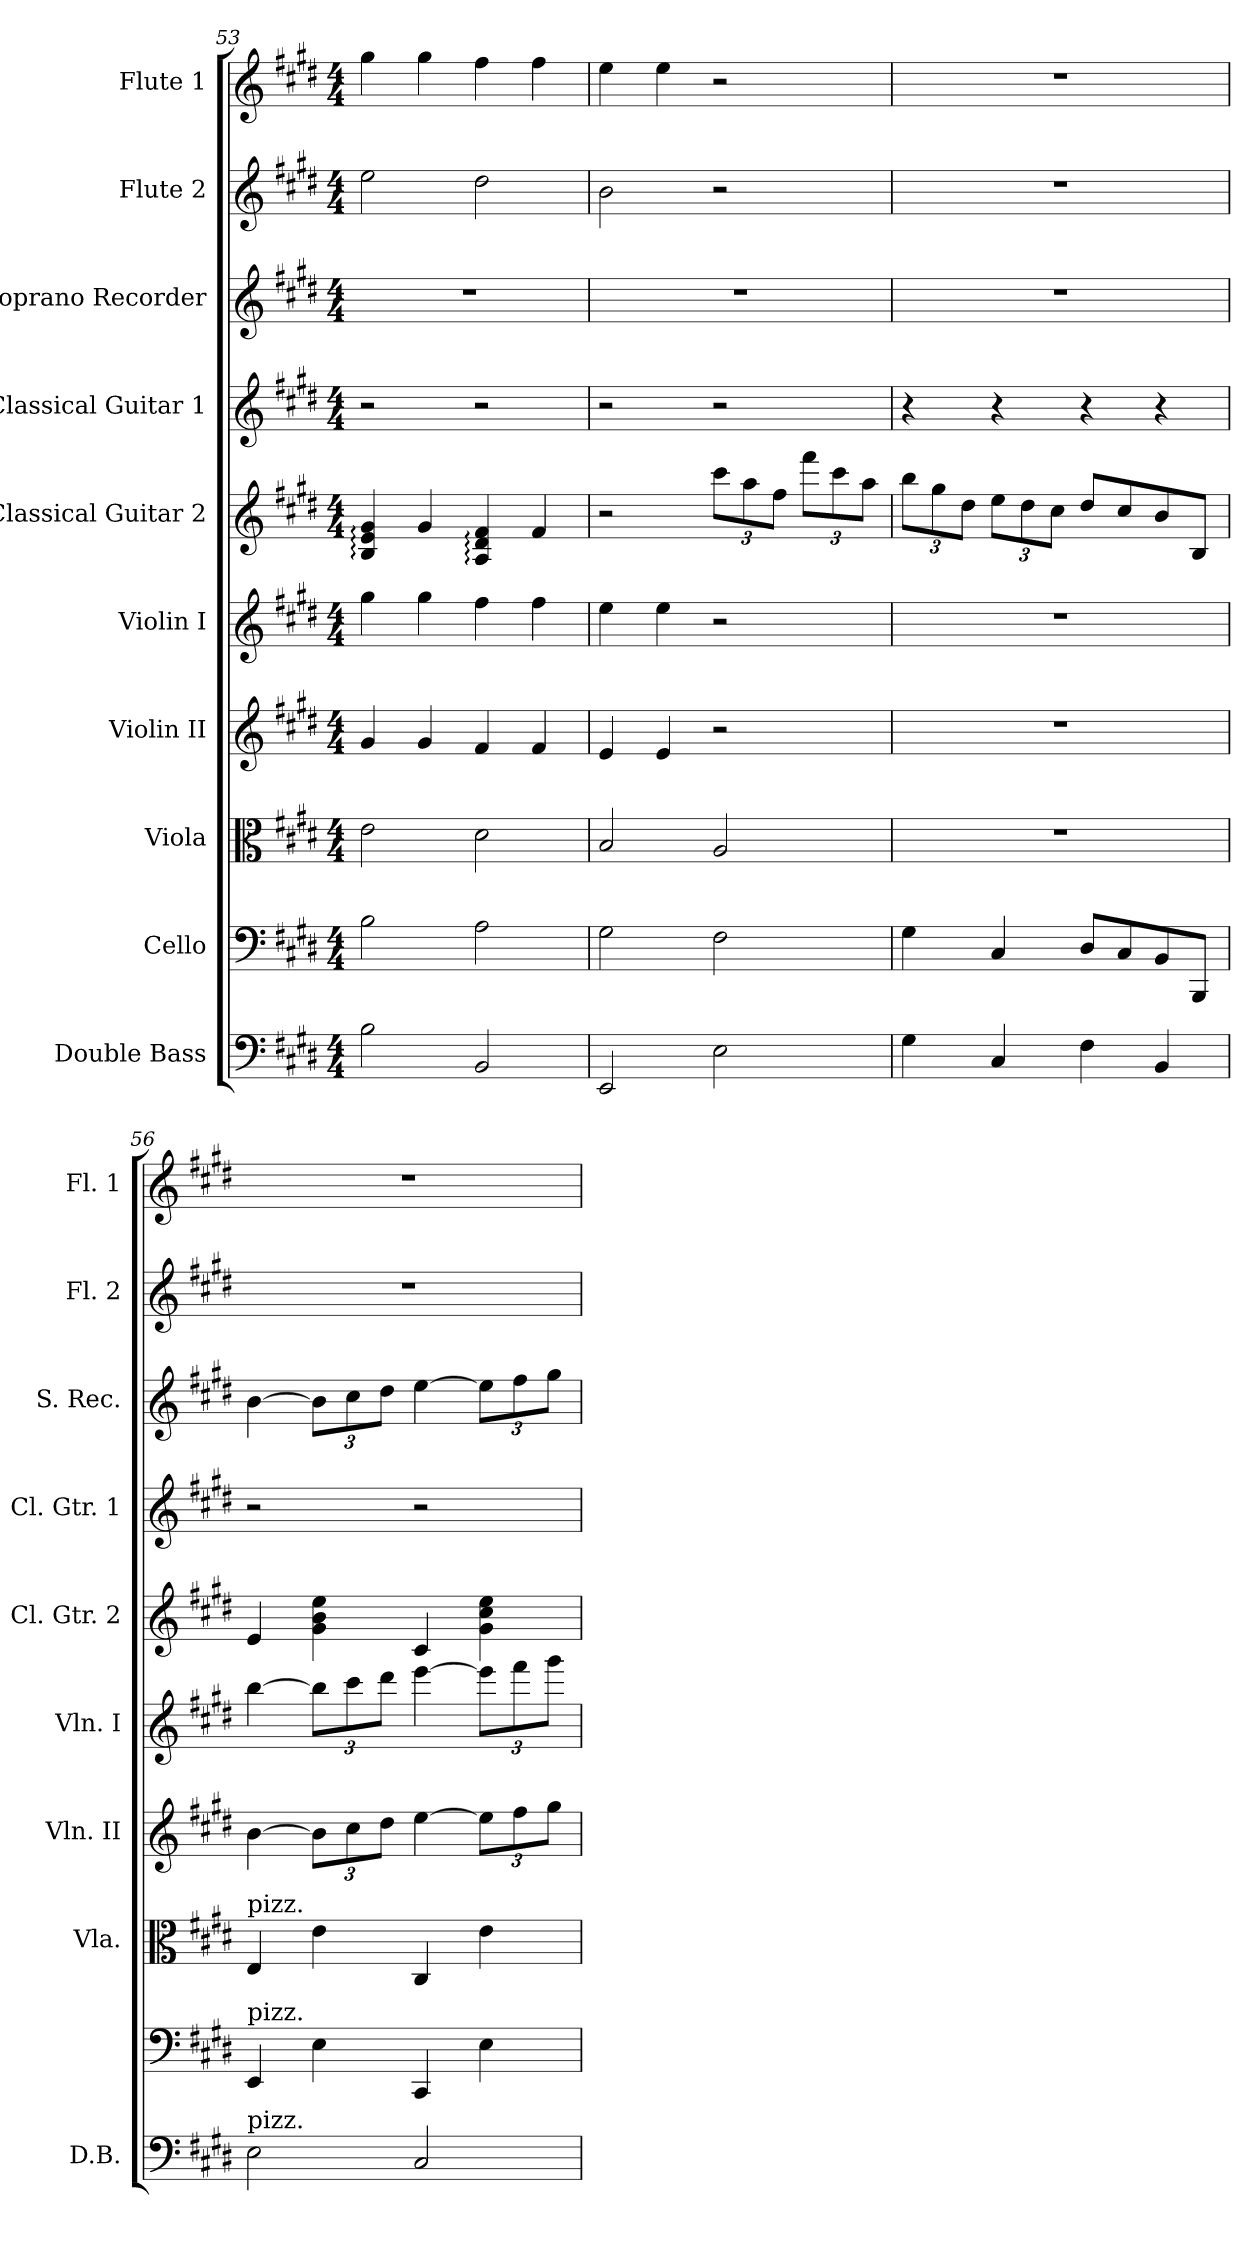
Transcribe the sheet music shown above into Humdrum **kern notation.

**kern	**kern	**kern	**kern	**kern	**kern	**kern	**kern	**kern	**kern
*part10	*part9	*part8	*part7	*part6	*part5	*part4	*part3	*part2	*part1
*staff10	*staff9	*staff8	*staff7	*staff6	*staff5	*staff4	*staff3	*staff2	*staff1
*I"Double Bass	*I"Cello	*I"Viola	*I"Violin II	*I"Violin I	*I"Classical Guitar 2	*I"Classical Guitar 1	*I"Soprano Recorder	*I"Flute 2	*I"Flute 1
*I'D.B.	*	*I'Vla.	*I'Vln. II	*I'Vln. I	*I'Cl. Gtr. 2	*I'Cl. Gtr. 1	*I'S. Rec.	*I'Fl. 2	*I'Fl. 1
*clefF4	*clefF4	*clefC3	*clefG2	*clefG2	*clefG2	*clefG2	*clefG2	*clefG2	*clefG2
*ITrd7c12	*	*	*	*	*ITrd7c12	*ITrd7c12	*ITrd-7c-12	*	*
*k[f#c#g#d#]	*k[f#c#g#d#]	*k[f#c#g#d#]	*k[f#c#g#d#]	*k[f#c#g#d#]	*k[f#c#g#d#]	*k[f#c#g#d#]	*k[f#c#g#d#]	*k[f#c#g#d#]	*k[f#c#g#d#]
*E:	*E:	*E:	*E:	*E:	*E:	*E:	*E:	*E:	*E:
*M4/4	*M4/4	*M4/4	*M4/4	*M4/4	*M4/4	*M4/4	*M4/4	*M4/4	*M4/4
=53	=53	=53	=53	=53	=53	=53	=53	=53	=53
2BB\	2B\	2e\	4g#/	4gg#\	4BB/: 4E/: 4G#/:	2r	1r	2ee\	4gg#\
.	.	.	4g#/	4gg#\	4G#/	.	.	.	4gg#\
2BBB/	2A\	2d#\	4f#/	4ff#\	4AA/: 4D#/: 4F#/:	2r	.	2dd#\	4ff#\
.	.	.	4f#/	4ff#\	4F#/	.	.	.	4ff#\
=54	=54	=54	=54	=54	=54	=54	=54	=54	=54
2EEE/	2G#\	2B/	4e/	4ee\	2r	2r	1r	2b\	4ee\
.	.	.	4e/	4ee\	.	.	.	.	4ee\
2EE\	2F#\	2A/	2r	2r	12cc#\L	2r	.	2r	2r
.	.	.	.	.	12a\	.	.	.	.
.	.	.	.	.	12f#\J	.	.	.	.
.	.	.	.	.	12ff#\L	.	.	.	.
.	.	.	.	.	12cc#\	.	.	.	.
.	.	.	.	.	12a\J	.	.	.	.
!!LO:PB:g=z
=55	=55	=55	=55	=55	=55	=55	=55	=55	=55
4GG#\	4G#\	1r	1r	1r	12b\L	4r	1r	1r	1r
.	.	.	.	.	12g#\	.	.	.	.
.	.	.	.	.	12d#\J	.	.	.	.
4CC#/	4C#/	.	.	.	12e\L	4r	.	.	.
.	.	.	.	.	12d#\	.	.	.	.
.	.	.	.	.	12c#\J	.	.	.	.
4FF#\	8D#/L	.	.	.	8d#/L	4r	.	.	.
.	8C#/	.	.	.	8c#/	.	.	.	.
4BBB/	8BB/	.	.	.	8B/	4r	.	.	.
.	8BBB/J	.	.	.	8BB/J	.	.	.	.
=56	=56	=56	=56	=56	=56	=56	=56	=56	=56
!	!	!LO:TX:a:t=pizz.	!	!	!	!	!	!	!
!	!LO:TX:a:t=pizz.	!	!	!	!	!	!	!	!
!LO:TX:a:t=pizz.	!	!	!	!	!	!	!	!	!
2EE\	4EE/	4E/	[4b\	[4bb\	4E/	2r	[4bb\	1r	1r
.	4E\	4e\	12b\L]	12bb\L]	4G#\ 4B\ 4e\	.	12bb\L]	.	.
.	.	.	12cc#\	12ccc#\	.	.	12ccc#\	.	.
.	.	.	12dd#\J	12ddd#\J	.	.	12ddd#\J	.	.
2CC#/	4CC#/	4C#/	[4ee\	[4eee\	4C#/	2r	[4eee\	.	.
.	4E\	4e\	12ee\L]	12eee\L]	4G#\ 4c#\ 4e\	.	12eee\L]	.	.
.	.	.	12ff#\	12fff#\	.	.	12fff#\	.	.
.	.	.	12gg#\J	12ggg#\J	.	.	12ggg#\J	.	.
=	=	=	=	=	=	=	=	=	=
*-	*-	*-	*-	*-	*-	*-	*-	*-	*-
